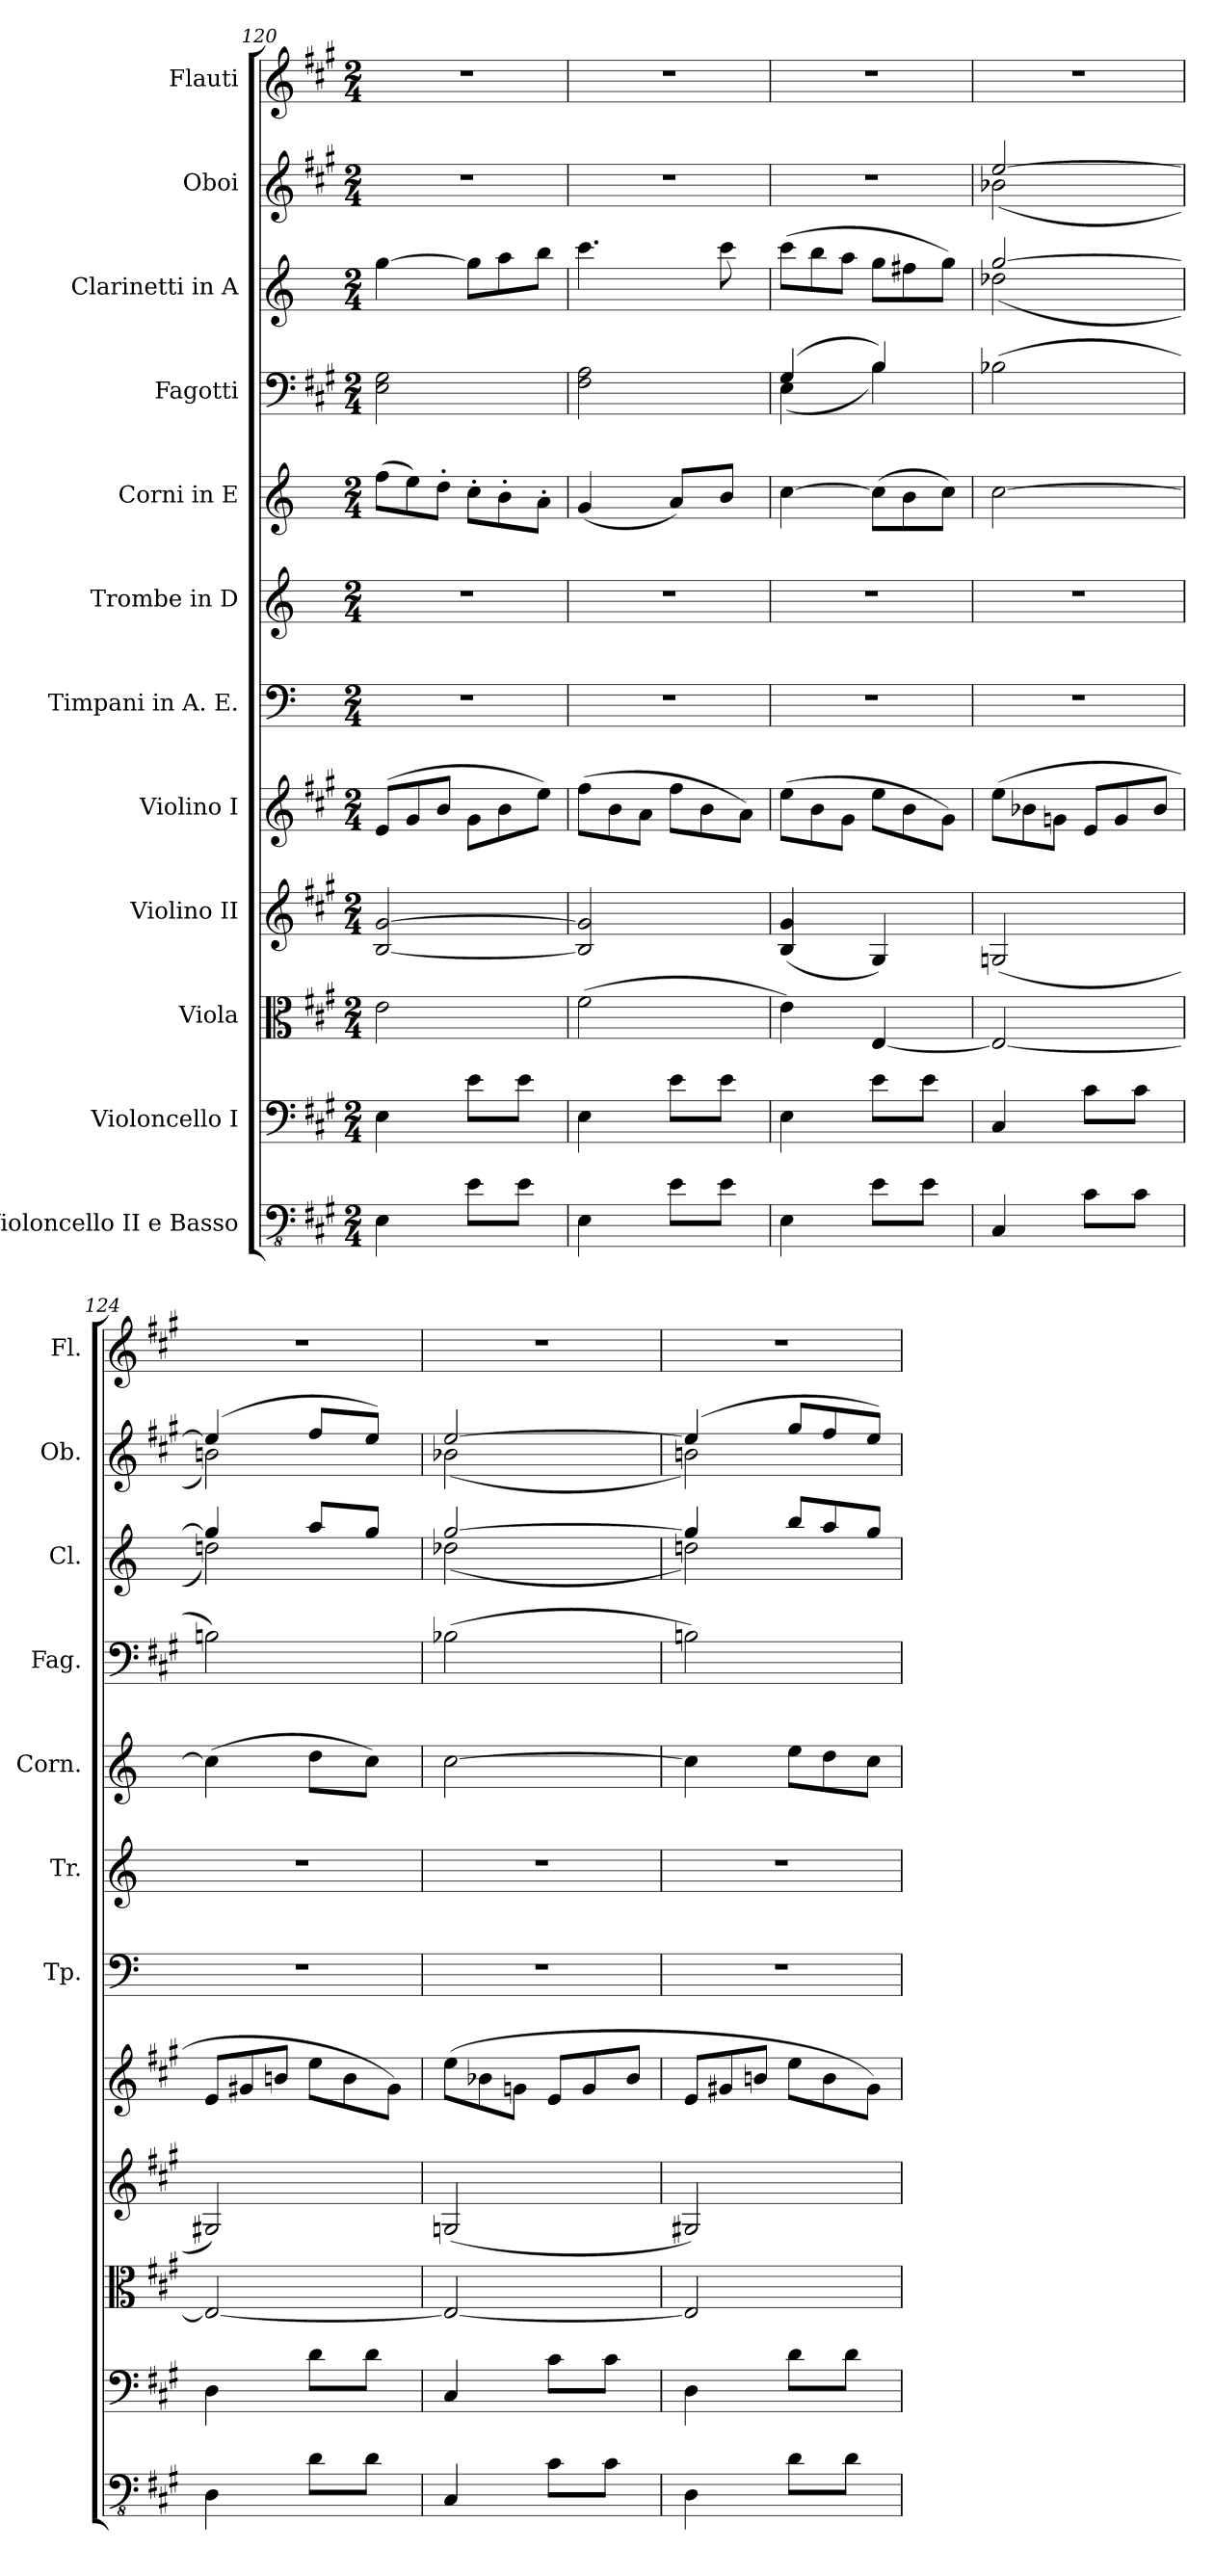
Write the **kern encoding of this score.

**kern	**dynam	**kern	**dynam	**kern	**dynam	**kern	**dynam	**kern	**dynam	**kern	**kern	**kern	**dynam	**kern	**dynam	**kern	**dynam	**kern	**dynam	**kern
*part12	*part12	*part11	*part11	*part10	*part10	*part9	*part9	*part8	*part8	*part7	*part6	*part5	*part5	*part4	*part4	*part3	*part3	*part2	*part2	*part1
*staff12	*staff12	*staff11	*staff11	*staff10	*staff10	*staff9	*staff9	*staff8	*staff8	*staff7	*staff6	*staff5	*staff5	*staff4	*staff4	*staff3	*staff3	*staff2	*staff2	*staff1
*I"Violoncello II e Basso	*	*I"Violoncello I	*	*I"Viola	*	*I"Violino II	*	*I"Violino I	*	*I"Timpani in A. E.	*I"Trombe in D	*I"Corni in E	*	*I"Fagotti	*	*I"Clarinetti in A	*	*I"Oboi	*	*I"Flauti
*	*	*	*	*	*	*	*	*	*	*I'Tp.	*I'Tr.	*I'Corn.	*	*I'Fag.	*	*I'Cl.	*	*I'Ob.	*	*I'Fl.
*clefFv4	*	*clefF4	*	*clefC3	*	*clefG2	*	*clefG2	*	*clefF4	*clefG2	*clefG2	*	*clefF4	*	*clefG2	*	*clefG2	*	*clefG2
*	*	*	*	*	*	*	*	*	*	*	*ITrd-1c-2	*ITrd5c8	*	*	*	*ITrd2c3	*	*	*	*
*k[f#c#g#]	*	*k[f#c#g#]	*	*k[f#c#g#]	*	*k[f#c#g#]	*	*k[f#c#g#]	*	*k[]	*k[f#c#]	*k[f#c#g#d#]	*	*k[f#c#g#]	*	*k[f#c#g#]	*	*k[f#c#g#]	*	*k[f#c#g#]
*M2/4	*	*M2/4	*	*M2/4	*	*M2/4	*	*M2/4	*	*M2/4	*M2/4	*M2/4	*	*M2/4	*	*M2/4	*	*M2/4	*	*M2/4
*	*	*	*	*	*	*	*	*Xtuplet	*	*	*	*Xtuplet	*	*	*	*	*	*	*	*
=120	=120	=120	=120	=120	=120	=120	=120	=120	=120	=120	=120	=120	=120	=120	=120	=120	=120	=120	=120	=120
4EE\	.	4E\	.	2e\	.	[2B/ [2g#/	.	(12e/L	.	2r	2r	(12a\L	.	2E\ 2G#\	.	[4ee\	.	2r	.	2r
.	.	.	.	.	.	.	.	12g#/	.	.	.	12g#\)	.	.	.	.	.	.	.	.
.	.	.	.	.	.	.	.	12b/J	.	.	.	12f#'\J	.	.	.	.	.	.	.	.
*	*	*	*	*	*	*	*	*	*	*	*	*	*	*	*	*Xtuplet	*	*	*	*
8E\L	.	8e\L	.	.	.	.	.	12g#\L	.	.	.	12e'\L	.	.	.	12ee\L]	.	.	.	.
.	.	.	.	.	.	.	.	12b\	.	.	.	12d#'\	.	.	.	12ff#\	.	.	.	.
8E\J	.	8e\J	.	.	.	.	.	.	.	.	.	.	.	.	.	.	.	.	.	.
.	.	.	.	.	.	.	.	12ee\J)	.	.	.	12c#'\J	.	.	.	12gg#\J	.	.	.	.
=121	=121	=121	=121	=121	=121	=121	=121	=121	=121	=121	=121	=121	=121	=121	=121	=121	=121	=121	=121	=121
4EE\	.	4E\	.	(2f#\	.	2B/] 2g#/]	.	(12ff#\L	.	2r	2r	(4B/	.	2F#\ 2A\	.	4.aa\	.	2r	.	2r
.	.	.	.	.	.	.	.	12b\	.	.	.	.	.	.	.	.	.	.	.	.
.	.	.	.	.	.	.	.	12a\J	.	.	.	.	.	.	.	.	.	.	.	.
8E\L	.	8e\L	.	.	.	.	.	12ff#\L	.	.	.	8c#/L)	.	.	.	.	.	.	.	.
.	.	.	.	.	.	.	.	12b\	.	.	.	.	.	.	.	.	.	.	.	.
8E\J	.	8e\J	.	.	.	.	.	.	.	.	.	8d#/J	.	.	.	8aa\	.	.	.	.
.	.	.	.	.	.	.	.	12a\J)	.	.	.	.	.	.	.	.	.	.	.	.
!!LO:PB:g=z
=122	=122	=122	=122	=122	=122	=122	=122	=122	=122	=122	=122	=122	=122	=122	=122	=122	=122	=122	=122	=122
*	*	*	*	*	*	*	*	*	*	*	*	*	*	*^	*	*	*	*	*	*
4EE\	.	4E\	.	4e\)	.	(4B/ 4g#/	.	(12ee\L	.	2r	2r	[4e\	.	(4G#/	(4E\	.	(12aa\L	.	2r	.	2r
.	.	.	.	.	.	.	.	12b\	.	.	.	.	.	.	.	.	12gg#\	.	.	.	.
.	.	.	.	.	.	.	.	12g#\J	.	.	.	.	.	.	.	.	12ff#\J	.	.	.	.
8E\L	.	8e\L	.	[4E/	.	4G#/)	.	12ee\L	.	.	.	(12e\L]	.	4B/)	4B\)	.	12ee\L	.	.	.	.
.	.	.	.	.	.	.	.	12b\	.	.	.	12d#\	.	.	.	.	12dd#X\	.	.	.	.
8E\J	.	8e\J	.	.	.	.	.	.	.	.	.	.	.	.	.	.	.	.	.	.	.
.	.	.	.	.	.	.	.	12g#\J)	.	.	.	12e\J)	.	.	.	.	12ee\J)	.	.	.	.
*	*	*	*	*	*	*	*	*	*	*	*	*	*	*v	*v	*	*	*	*	*	*
=123	=123	=123	=123	=123	=123	=123	=123	=123	=123	=123	=123	=123	=123	=123	=123	=123	=123	=123	=123	=123
*	*	*	*	*	*	*	*	*	*	*	*	*	*	*	*	*^	*	*^	*	*
!	!LO:DY:b	!	!LO:DY:b	!	!LO:DY:b	!	!LO:DY:b	!	!LO:DY:b	!	!	!	!LO:DY:b	!	!LO:DY:b	!	!	!LO:DY:b	!	!	!LO:DY:b	!
4CC#/	other-dynamics	4C#/	other-dynamics	2E/_	other-dynamics	(2Gn/	other-dynamics	(12ee\L	other-dynamics	2r	2r	[2e\	other-dynamics	(2B-X\	other-dynamics	[2ee/	(2b-X\	other-dynamics	[2ee/	(2b-X\	other-dynamics	2r
.	.	.	.	.	.	.	.	12b-X\	.	.	.	.	.	.	.	.	.	.	.	.	.	.
.	.	.	.	.	.	.	.	12gn\J	.	.	.	.	.	.	.	.	.	.	.	.	.	.
8C#\L	.	8c#\L	.	.	.	.	.	12e/L	.	.	.	.	.	.	.	.	.	.	.	.	.	.
.	.	.	.	.	.	.	.	12g/	.	.	.	.	.	.	.	.	.	.	.	.	.	.
8C#\J	.	8c#\J	.	.	.	.	.	.	.	.	.	.	.	.	.	.	.	.	.	.	.	.
.	.	.	.	.	.	.	.	12b-/J	.	.	.	.	.	.	.	.	.	.	.	.	.	.
=124	=124	=124	=124	=124	=124	=124	=124	=124	=124	=124	=124	=124	=124	=124	=124	=124	=124	=124	=124	=124	=124	=124
4DD\	.	4D\	.	2E/_	.	2G#X/)	.	12e/L	.	2r	2r	(4e\]	.	2Bn\)	.	4ee/]	2bn\)	.	(4ee/]	2bn\)	.	2r
.	.	.	.	.	.	.	.	12g#X/	.	.	.	.	.	.	.	.	.	.	.	.	.	.
.	.	.	.	.	.	.	.	12bn/J	.	.	.	.	.	.	.	.	.	.	.	.	.	.
8D\L	.	8d\L	.	.	.	.	.	12ee\L	.	.	.	8f#\L	.	.	.	8ff#/L	.	.	8ff#/L	.	.	.
.	.	.	.	.	.	.	.	12b\	.	.	.	.	.	.	.	.	.	.	.	.	.	.
8D\J	.	8d\J	.	.	.	.	.	.	.	.	.	8e\J)	.	.	.	8ee/J	.	.	8ee/J)	.	.	.
.	.	.	.	.	.	.	.	12g#\J)	.	.	.	.	.	.	.	.	.	.	.	.	.	.
=125	=125	=125	=125	=125	=125	=125	=125	=125	=125	=125	=125	=125	=125	=125	=125	=125	=125	=125	=125	=125	=125	=125
4CC#/	.	4C#/	.	2E/_	.	(2Gn/	.	(12ee\L	.	2r	2r	[2e\	.	(2B-X\	.	[2ee/	(2b-X\	.	[2ee/	(2b-X\	.	2r
.	.	.	.	.	.	.	.	12b-X\	.	.	.	.	.	.	.	.	.	.	.	.	.	.
.	.	.	.	.	.	.	.	12gn\J	.	.	.	.	.	.	.	.	.	.	.	.	.	.
8C#\L	.	8c#\L	.	.	.	.	.	12e/L	.	.	.	.	.	.	.	.	.	.	.	.	.	.
.	.	.	.	.	.	.	.	12g/	.	.	.	.	.	.	.	.	.	.	.	.	.	.
8C#\J	.	8c#\J	.	.	.	.	.	.	.	.	.	.	.	.	.	.	.	.	.	.	.	.
.	.	.	.	.	.	.	.	12b-/J	.	.	.	.	.	.	.	.	.	.	.	.	.	.
=126	=126	=126	=126	=126	=126	=126	=126	=126	=126	=126	=126	=126	=126	=126	=126	=126	=126	=126	=126	=126	=126	=126
4DD\	.	4D\	.	2E/]	.	2G#X/)	.	12e/L	.	2r	2r	4e\]	.	2Bn\)	.	4ee/]	2bn\)	.	(4ee/]	2bn\)	.	2r
.	.	.	.	.	.	.	.	12g#X/	.	.	.	.	.	.	.	.	.	.	.	.	.	.
.	.	.	.	.	.	.	.	12bn/J	.	.	.	.	.	.	.	.	.	.	.	.	.	.
*	*	*	*	*	*	*	*	*	*	*	*	*	*	*	*	*	*	*	*Xtuplet	*	*	*
8D\L	.	8d\L	.	.	.	.	.	12ee\L	.	.	.	12g#\L	.	.	.	12gg#/L	.	.	12gg#/L	.	.	.
.	.	.	.	.	.	.	.	12b\	.	.	.	12f#\	.	.	.	12ff#/	.	.	12ff#/	.	.	.
8D\J	.	8d\J	.	.	.	.	.	.	.	.	.	.	.	.	.	.	.	.	.	.	.	.
.	.	.	.	.	.	.	.	12g#\J)	.	.	.	12e\J	.	.	.	12ee/J	.	.	12ee/J)	.	.	.
*	*	*	*	*	*	*	*	*	*	*	*	*	*	*	*	*v	*v	*	*	*	*	*
*	*	*	*	*	*	*	*	*	*	*	*	*	*	*	*	*	*	*v	*v	*	*
=	=	=	=	=	=	=	=	=	=	=	=	=	=	=	=	=	=	=	=	=
*-	*-	*-	*-	*-	*-	*-	*-	*-	*-	*-	*-	*-	*-	*-	*-	*-	*-	*-	*-	*-
